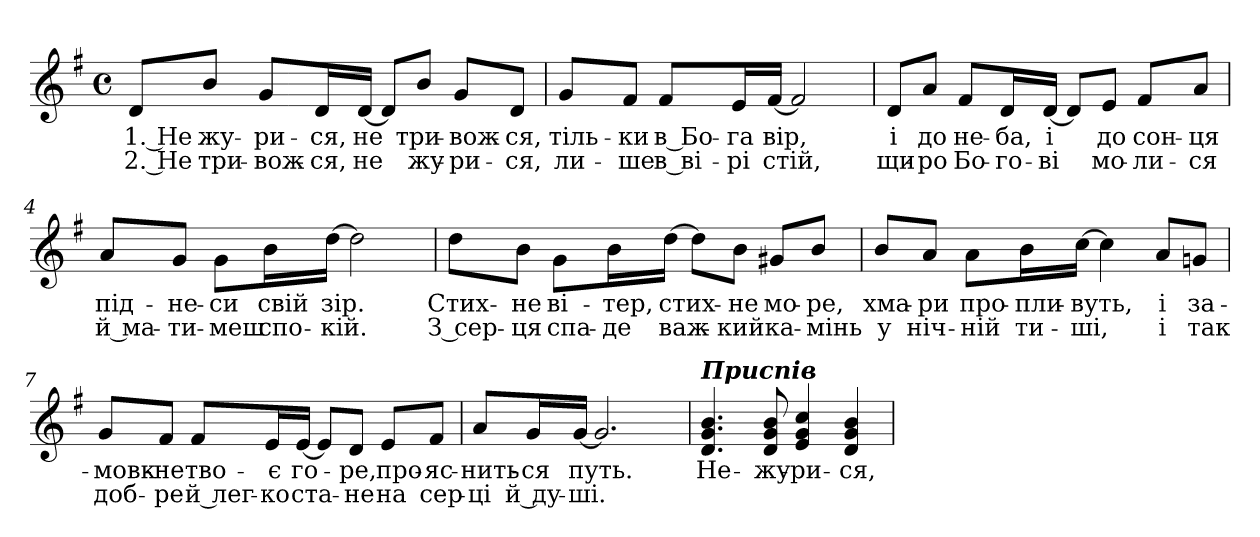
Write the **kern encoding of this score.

**kern	**text	**text
*part1	*part1	*part1
*staff1	*staff1	*staff1
!!LO:PB:g=z
*clefG2	*	*
*k[f#]	*	*
*G:	*	*
*M4/4	*	*
*met(c)	*	*
=1	=1	=1
!	!LO:LY:b:color=#000000	!LO:LY:b:color=#000000
8di/L	1. Не	2. Не
!	!LO:LY:b:color=#000000	!LO:LY:b:color=#000000
8bi/J	жу-	три-
!	!LO:LY:b:color=#000000	!LO:LY:b:color=#000000
8gi/L	-ри-	-вож-
!	!LO:LY:b:color=#000000	!LO:LY:b:color=#000000
16di/L	-ся,	-ся,
!	!LO:LY:b:color=#000000	!LO:LY:b:color=#000000
[<16di/JJ	не	не
8di/L]	.	.
!	!LO:LY:b:color=#000000	!LO:LY:b:color=#000000
8bi/J	три-	жу-
!	!LO:LY:b:color=#000000	!LO:LY:b:color=#000000
8gi/L	-вож-	-ри-
!	!LO:LY:b:color=#000000	!LO:LY:b:color=#000000
8di/J	-ся,	-ся,
=2	=2	=2
!	!LO:LY:b:color=#000000	!LO:LY:b:color=#000000
8gi/L	тіль-	ли-
!	!LO:LY:b:color=#000000	!LO:LY:b:color=#000000
8f#i/J	-ки	-ше
!	!LO:LY:b:color=#000000	!LO:LY:b:color=#000000
8f#i/L	в Бо-	в ві-
!	!LO:LY:b:color=#000000	!LO:LY:b:color=#000000
16ei/L	-га	-рі
!	!LO:LY:b:color=#000000	!LO:LY:b:color=#000000
[<16f#i/JJ	вір,	стій,
2f#i/]	.	.
!!LO:LB:g=z
=3	=3	=3
!	!LO:LY:b:color=#000000	!LO:LY:b:color=#000000
8di/L	і	щи-
!	!LO:LY:b:color=#000000	!LO:LY:b:color=#000000
8ai/J	до	-ро
!	!LO:LY:b:color=#000000	!LO:LY:b:color=#000000
8f#i/L	не-	Бо-
!	!LO:LY:b:color=#000000	!LO:LY:b:color=#000000
16di/L	-ба,	-го-
!	!LO:LY:b:color=#000000	!LO:LY:b:color=#000000
[<16di/JJ	і	-ві
8di/L]	.	.
!	!LO:LY:b:color=#000000	!LO:LY:b:color=#000000
8ei/J	до	мо-
!	!LO:LY:b:color=#000000	!LO:LY:b:color=#000000
8f#i/L	сон-	-ли-
!	!LO:LY:b:color=#000000	!LO:LY:b:color=#000000
8ai/J	-ця	-ся
=4	=4	=4
!	!LO:LY:b:color=#000000	!LO:LY:b:color=#000000
8ai/L	під-	й ма-
!	!LO:LY:b:color=#000000	!LO:LY:b:color=#000000
8gi/J	-не-	-ти-
!	!LO:LY:b:color=#000000	!LO:LY:b:color=#000000
8gi\L	-си	-меш
!	!LO:LY:b:color=#000000	!LO:LY:b:color=#000000
16bi\L	свій	спо-
!	!LO:LY:b:color=#000000	!LO:LY:b:color=#000000
[>16ddi\JJ	зір.	-кій.
2ddi\]	.	.
!!LO:LB:g=z
=5	=5	=5
!	!LO:LY:b:color=#000000	!LO:LY:b:color=#000000
8ddi\L	Стих-	З сер-
!	!LO:LY:b:color=#000000	!LO:LY:b:color=#000000
8bi\J	-не	-ця
!	!LO:LY:b:color=#000000	!LO:LY:b:color=#000000
8gi\L	ві-	спа-
!	!LO:LY:b:color=#000000	!LO:LY:b:color=#000000
16bi\L	-тер,	-де
!	!LO:LY:b:color=#000000	!LO:LY:b:color=#000000
[>16ddi\JJ	стих-	важ-
8ddi\L]	.	.
!	!LO:LY:b:color=#000000	!LO:LY:b:color=#000000
8bi\J	-не	-кий
!	!LO:LY:b:color=#000000	!LO:LY:b:color=#000000
8g#Xi/L	мо-	ка-
!	!LO:LY:b:color=#000000	!LO:LY:b:color=#000000
8bi/J	-ре,	-мінь
=6	=6	=6
!	!LO:LY:b:color=#000000	!LO:LY:b:color=#000000
8bi/L	хма-	у
!	!LO:LY:b:color=#000000	!LO:LY:b:color=#000000
8ai/J	-ри	ніч-
!	!LO:LY:b:color=#000000	!LO:LY:b:color=#000000
8ai\L	про-	-ній
!	!LO:LY:b:color=#000000	!LO:LY:b:color=#000000
16bi\L	-пли-	ти-
!	!LO:LY:b:color=#000000	!LO:LY:b:color=#000000
[>16cci\JJ	-вуть,	-ші,
4cci\]	.	.
!	!LO:LY:b:color=#000000	!LO:LY:b:color=#000000
8ai/L	і	і
!	!LO:LY:b:color=#000000	!LO:LY:b:color=#000000
8gni/J	за-	так
!!LO:LB:g=z
=7	=7	=7
!	!LO:LY:b:color=#000000	!LO:LY:b:color=#000000
8gi/L	-мовк-	доб-
!	!LO:LY:b:color=#000000	!LO:LY:b:color=#000000
8f#i/J	-не	-ре
!	!LO:LY:b:color=#000000	!LO:LY:b:color=#000000
8f#i/L	тво-	й лег-
!	!LO:LY:b:color=#000000	!LO:LY:b:color=#000000
16ei/L	-є	-ко
!	!LO:LY:b:color=#000000	!LO:LY:b:color=#000000
[<16ei/JJ	го-	ста-
8ei/L]	.	.
!	!LO:LY:b:color=#000000	!LO:LY:b:color=#000000
8di/J	-ре,	-не
!	!LO:LY:b:color=#000000	!LO:LY:b:color=#000000
8ei/L	про-	на
!	!LO:LY:b:color=#000000	!LO:LY:b:color=#000000
8f#i/J	-яс-	сер-
=8	=8	=8
!	!LO:LY:b:color=#000000	!LO:LY:b:color=#000000
8ai/L	-нить-	-ці
!	!LO:LY:b:color=#000000	!LO:LY:b:color=#000000
16gi/L	-ся	й ду-
!	!LO:LY:b:color=#000000	!LO:LY:b:color=#000000
[<16gi/JJ	путь.	-ші.
2.gi/]	.	.
!!LO:LB:g=z
=9	=9	=9
!LO:TX:a:Bi:t=Приспів	!	!
!	!LO:LY:b:color=#000000	!
4.di/ 4.gi 4.bi	Не-	.
!	!LO:LY:b:color=#000000	!
8di/ 8gi 8bi	-жу-	.
!	!LO:LY:b:color=#000000	!
4ei/ 4gi 4cci	-ри-	.
!	!LO:LY:b:color=#000000	!
4di/ 4gi 4bi	-ся,	.
=	=	=
*-	*-	*-
